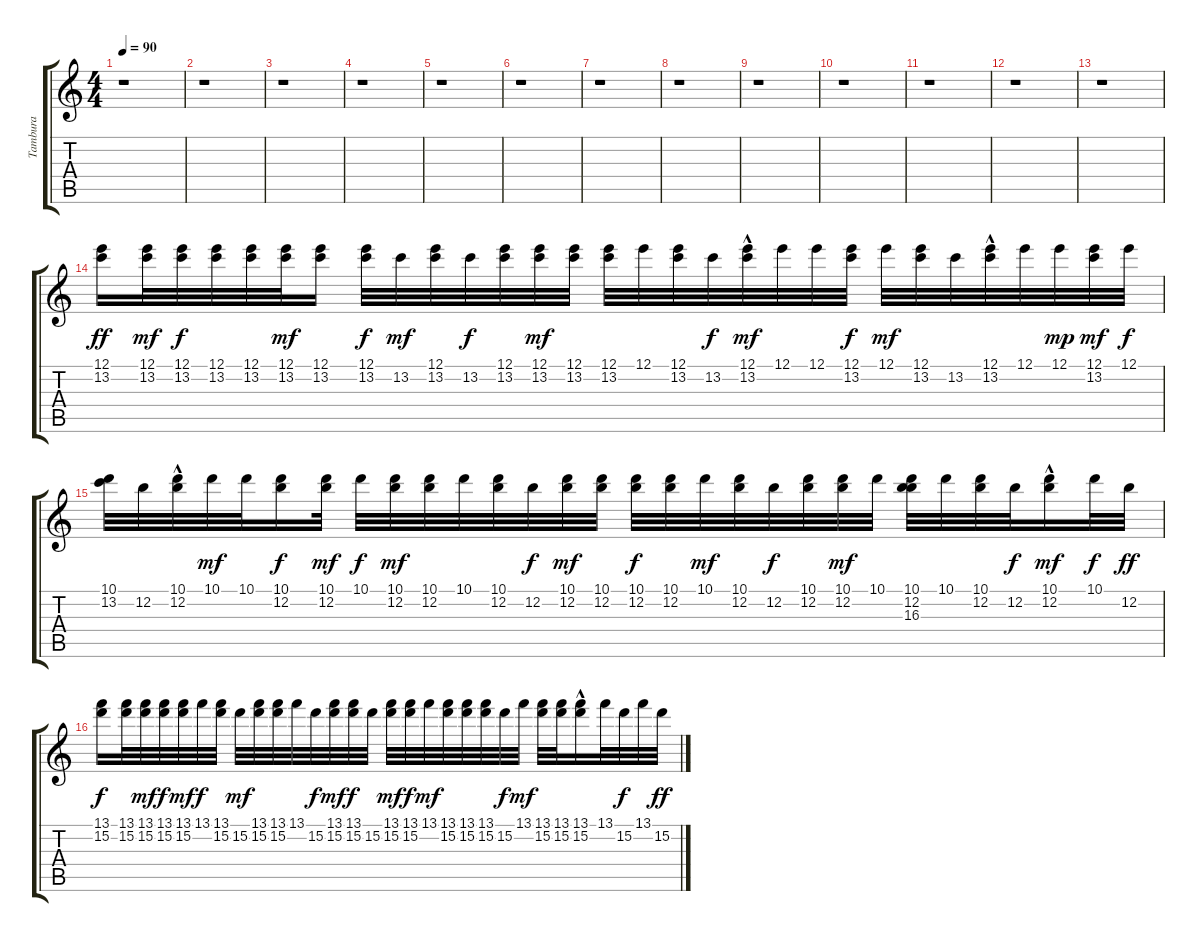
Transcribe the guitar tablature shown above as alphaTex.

\track ("Tambura" "Tambura") {instrument banjo}
\staff {score tabs}
\tuning (E4 B3 G3 D3 A2 E2) {hide}
\displaytranspose 12
\ts (4 4)
\tempo 90
\clef g2
\ks c
r.1{dy ff} |
r.1 |
r.1 |
r.1 |
r.1 |
r.1 |
r.1 |
r.1 |
r.1 |
r.1 |
r.1 |
r.1 |
r.1 |
(12.1 13.2).16 (12.1 13.2).32{dy mf} (12.1 13.2).32{dy f} (12.1 13.2).32 (12.1 13.2).32 (12.1 13.2).32{dy mf} (12.1 13.2).16 (12.1 13.2).32{dy f} 13.2.32{dy mf} (12.1 13.2).32 13.2.32{dy f} (12.1 13.2).32 (12.1 13.2).32{dy mf} (12.1 13.2).32 (12.1 13.2).32 12.1.32 (12.1 13.2).32 13.2.32{dy f} (12.1 13.2{hac}).32{dy mf} 12.1.32 12.1.32 (12.1 13.2).32{dy f} 12.1.32{dy mf} (12.1 13.2).32 13.2.32 (12.1 13.2{hac}).32 12.1.32 12.1.32{dy mp} (12.1 13.2).32{dy mf} 12.1.32{dy f} |
(10.1 13.2).32 12.2.32 (10.1 12.2{hac}).32 10.1.32{dy mf} 10.1.32 (10.1 12.2).16{dy f} (10.1 12.2).32{dy mf} 10.1.32{dy f} (10.1 12.2).32{dy mf} (10.1 12.2).32 10.1.32 (10.1 12.2).32 12.2.32{dy f} (10.1 12.2).32{dy mf} (10.1 12.2).32 (10.1 12.2).32{dy f} (10.1 12.2).32 10.1.32{dy mf} (10.1 12.2).32 12.2.32{dy f} (10.1 12.2).32 (10.1 12.2).32{dy mf} 10.1.32 (10.1 12.2 16.3).32 10.1.32 (10.1 12.2).32 12.2.32{dy f} (10.1 12.2{hac}).16{dy mf} 10.1.32{dy f} 12.2.32{dy ff} |
(13.1 15.2).16{dy f} (13.1 15.2).32 (13.1 15.2).32{dy mf} (13.1 15.2).32{dy f} (13.1 15.2).32{dy mf} 13.1.32{dy f} (13.1 15.2).32 15.2.32{dy mf} (13.1 15.2).32 (13.1 15.2).32 13.1.32 15.2.32{dy f} (13.1 15.2).32{dy mf} (13.1 15.2).32{dy f} 15.2.32 (13.1 15.2).32{dy mf} (13.1 15.2).32{dy f} 13.1.32{dy mf} (13.1 15.2).32 (13.1 15.2).32 (13.1 15.2).32 15.2.32{dy f} 13.1.32{dy mf} (13.1 15.2).32 (13.1 15.2).32 (13.1 15.2{hac}).16 13.1.32 15.2.32{dy f} 13.1.32 15.2.32{dy ff}
